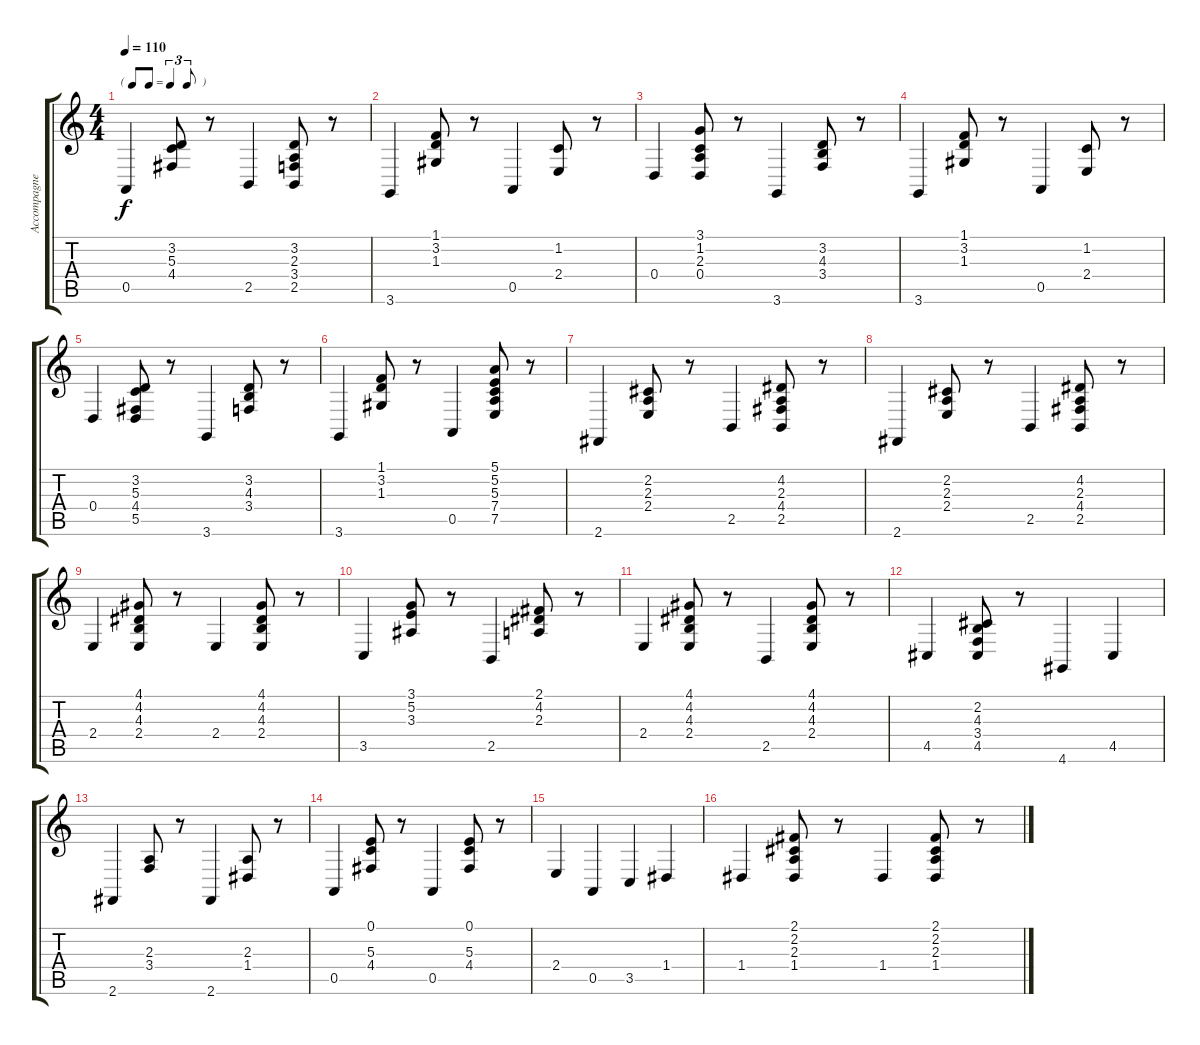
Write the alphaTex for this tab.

\track ("Accompagnement" "Accompagne") {instrument stringensemble1}
\staff {score tabs}
\tuning (E4 B3 G3 D3 A2 E2) {hide}
\ts (4 4)
\tf triplet8th
\tempo 110
\clef g2
\ks c
0.5.4{dy f} (3.2 5.3 4.4).8 r.8 2.5.4 (3.2 2.3 3.4 2.5).8 r.8 |
3.6.4 (1.1 3.2 1.3).8 r.8 0.5.4 (1.2 2.4).8 r.8 |
0.4.4 (3.1 1.2 2.3 0.4).8 r.8 3.6.4 (3.2 4.3 3.4).8 r.8 |
3.6.4 (1.1 3.2 1.3).8 r.8 0.5.4 (1.2 2.4).8 r.8 |
0.4.4 (3.2 5.3 4.4 5.5).8 r.8 3.6.4 (3.2 4.3 3.4).8 r.8 |
3.6.4 (1.1 3.2 1.3).8 r.8 0.5.4 (5.1 5.2 5.3 7.4 7.5).8 r.8 |
2.6.4 (2.2 2.3 2.4).8 r.8 2.5.4 (4.2 2.3 4.4 2.5).8 r.8 |
2.6.4 (2.2 2.3 2.4).8 r.8 2.5.4 (4.2 2.3 4.4 2.5).8 r.8 |
2.4.4 (4.1 4.2 4.3 2.4).8 r.8 2.4.4 (4.1 4.2 4.3 2.4).8 r.8 |
3.5.4 (3.1 5.2 3.3).8 r.8 2.5.4 (2.1 4.2 2.3).8 r.8 |
2.4.4 (4.1 4.2 4.3 2.4).8 r.8 2.5.4 (4.1 4.2 4.3 2.4).8 r.8 |
4.5.4 (2.2 4.3 3.4 4.5).8 r.8 4.6.4 4.5.4 |
2.6.4 (2.3 3.4).8 r.8 2.6.4 (2.3 1.4).8 r.8 |
0.5.4 (0.1 5.3 4.4).8 r.8 0.5.4 (0.1 5.3 4.4).8 r.8 |
2.4.4 0.5.4 3.5.4 1.4.4 |
1.4.4 (2.1 2.2 2.3 1.4).8 r.8 1.4.4 (2.1 2.2 2.3 1.4).8 r.8
